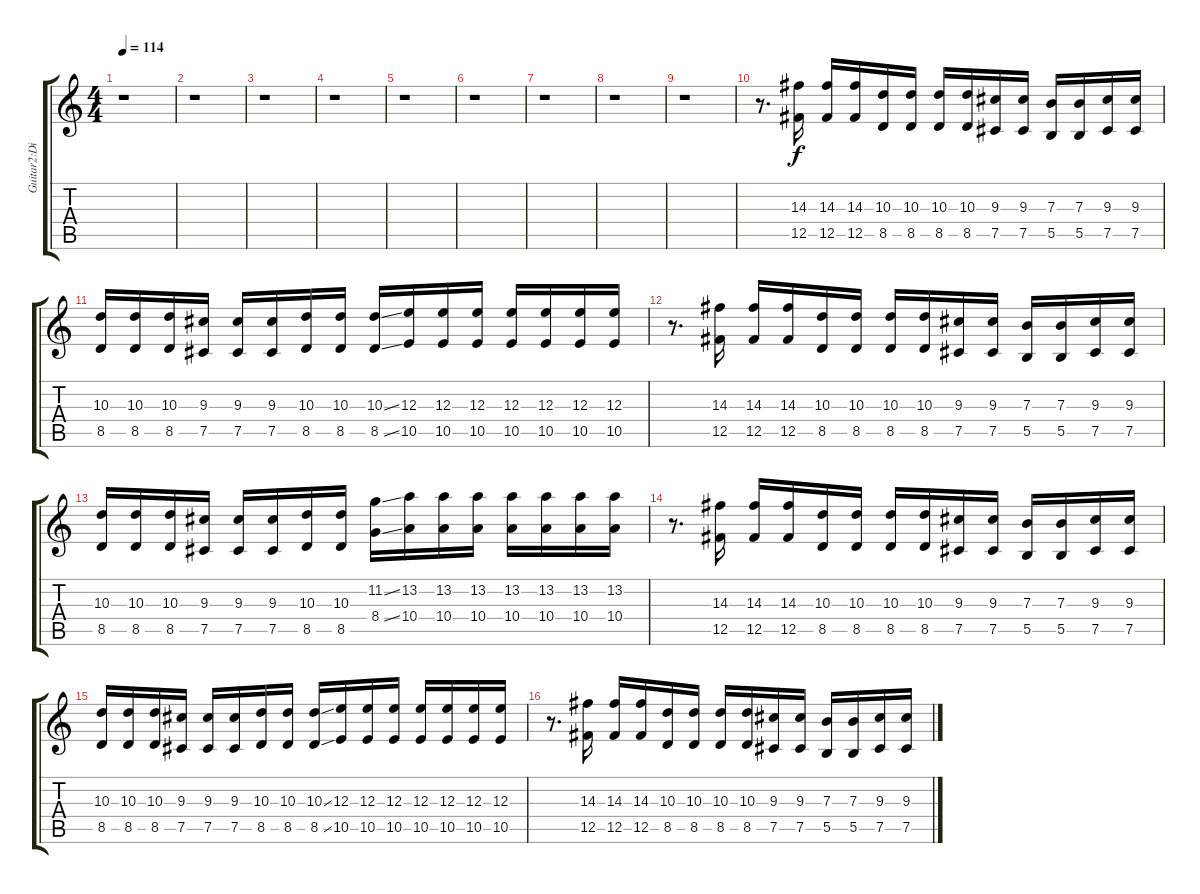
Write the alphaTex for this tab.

\track ("Guitar2:Distortion<1 Half Down, 6th=B>" "Guitar2:Di") {instrument distortionguitar}
\staff {score tabs}
\tuning (Db4 Ab3 E3 B2 Gb2 B1) {hide}
\ts (4 4)
\tempo 114
\clef g2
\ks c
r.1{dy f} |
r.1 |
r.1 |
r.1 |
r.1 |
r.1 |
r.1 |
r.1 |
r.1 |
r.8{d} (14.3 12.5).16 (14.3 12.5).16 (14.3 12.5).16 (10.3 8.5).16 (10.3 8.5).16 (10.3 8.5).16 (10.3 8.5).16 (9.3 7.5).16 (9.3 7.5).16 (7.3 5.5).16 (7.3 5.5).16 (9.3 7.5).16 (9.3 7.5).16 |
(10.3 8.5).16 (10.3 8.5).16 (10.3 8.5).16 (9.3 7.5).16 (9.3 7.5).16 (9.3 7.5).16 (10.3 8.5).16 (10.3 8.5).16 (10.3{ss} 8.5{ss}).16 (12.3 10.5).16 (12.3 10.5).16 (12.3 10.5).16 (12.3 10.5).16 (12.3 10.5).16 (12.3 10.5).16 (12.3 10.5).16 |
r.8{d} (14.3 12.5).16 (14.3 12.5).16 (14.3 12.5).16 (10.3 8.5).16 (10.3 8.5).16 (10.3 8.5).16 (10.3 8.5).16 (9.3 7.5).16 (9.3 7.5).16 (7.3 5.5).16 (7.3 5.5).16 (9.3 7.5).16 (9.3 7.5).16 |
(10.3 8.5).16 (10.3 8.5).16 (10.3 8.5).16 (9.3 7.5).16 (9.3 7.5).16 (9.3 7.5).16 (10.3 8.5).16 (10.3 8.5).16 (11.2{ss} 8.4{ss}).16 (13.2 10.4).16 (13.2 10.4).16 (13.2 10.4).16 (13.2 10.4).16 (13.2 10.4).16 (13.2 10.4).16 (13.2 10.4).16 |
r.8{d} (14.3 12.5).16 (14.3 12.5).16 (14.3 12.5).16 (10.3 8.5).16 (10.3 8.5).16 (10.3 8.5).16 (10.3 8.5).16 (9.3 7.5).16 (9.3 7.5).16 (7.3 5.5).16 (7.3 5.5).16 (9.3 7.5).16 (9.3 7.5).16 |
(10.3 8.5).16 (10.3 8.5).16 (10.3 8.5).16 (9.3 7.5).16 (9.3 7.5).16 (9.3 7.5).16 (10.3 8.5).16 (10.3 8.5).16 (10.3{ss} 8.5{ss}).16 (12.3 10.5).16 (12.3 10.5).16 (12.3 10.5).16 (12.3 10.5).16 (12.3 10.5).16 (12.3 10.5).16 (12.3 10.5).16 |
r.8{d} (14.3 12.5).16 (14.3 12.5).16 (14.3 12.5).16 (10.3 8.5).16 (10.3 8.5).16 (10.3 8.5).16 (10.3 8.5).16 (9.3 7.5).16 (9.3 7.5).16 (7.3 5.5).16 (7.3 5.5).16 (9.3 7.5).16 (9.3 7.5).16
